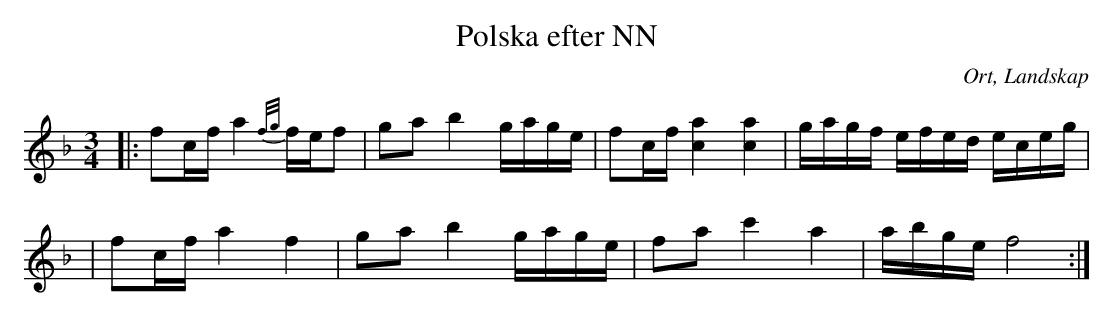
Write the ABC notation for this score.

X:1
T:Polska efter NN
O:Ort, Landskap
M:3/4
L:1/8
K:F
|:fc/f/ a2 {f/g/}f/e/f|ga b2 g/a/g/e/|fc/f/ [c2a2] [c2a2]|g/a/g/f/ e/f/e/d/ e/c/e/g/|
|fc/f/ a2 f2|ga b2 g/a/g/e/|fa c'2 a2| a/b/g/e/ f4:|
